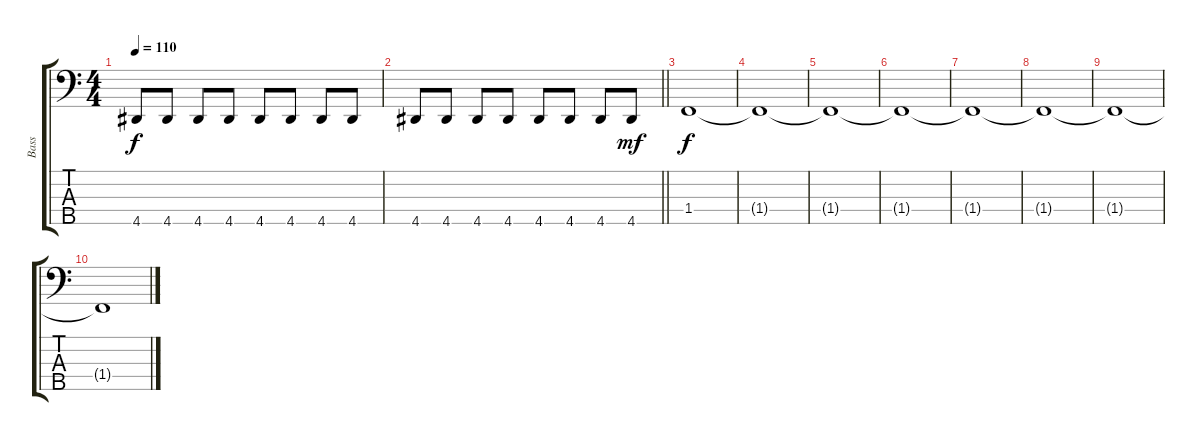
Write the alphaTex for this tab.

\track ("Bass" "Bass") {instrument electricbassfinger}
\staff {score tabs}
\tuning (G2 D2 A1 E1 B0) {hide}
\ts (4 4)
\tempo 110
\clef f4
\ks c
4.5.8{dy f} 4.5.8 4.5.8 4.5.8 4.5.8 4.5.8 4.5.8 4.5.8 |
\barLineRight lightlight
4.5.8 4.5.8 4.5.8 4.5.8 4.5.8 4.5.8 4.5.8 4.5.8{dy mf} |
1.4.1{dy f volume 8} |
1.4{t}.1 |
1.4{t}.1 |
1.4{t}.1 |
1.4{t}.1{volume 0} |
1.4{t}.1 |
1.4{t}.1 |
1.4{t}.1
